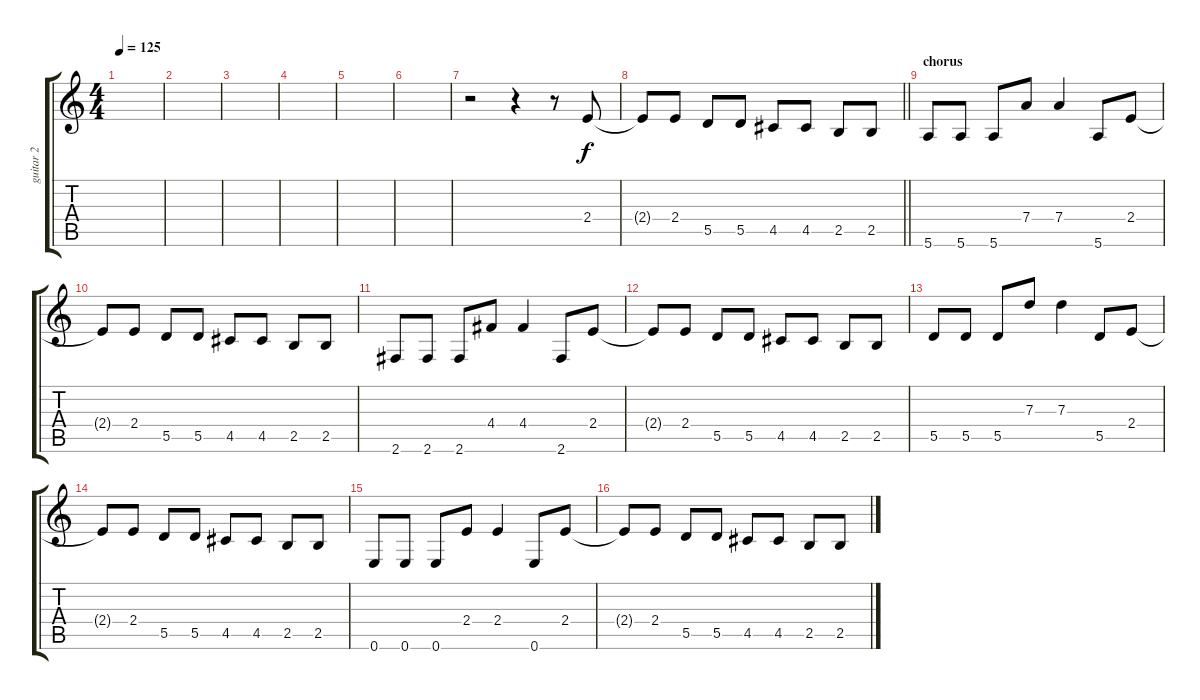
\track ("guitar 2" "guitar 2") {instrument electricguitarclean}
\staff {score tabs}
\tuning (E4 B3 G3 D3 A2 E2) {hide}
\ts (4 4)
\tempo 125
\clef g2
\ks c
|
|
|
|
|
|
r.2 r.4 r.8 2.4.8 |
\barLineRight lightlight
2.4{t}.8 2.4.8 5.5.8 5.5.8 4.5.8 4.5.8 2.5.8 2.5.8 |
\section ("" "chorus")
5.6.8 5.6.8 5.6.8 7.4.8 7.4.4 5.6.8 2.4.8 |
2.4{t}.8 2.4.8 5.5.8 5.5.8 4.5.8 4.5.8 2.5.8 2.5.8 |
2.6.8 2.6.8 2.6.8 4.4.8 4.4.4 2.6.8 2.4.8 |
2.4{t}.8 2.4.8 5.5.8 5.5.8 4.5.8 4.5.8 2.5.8 2.5.8 |
5.5.8 5.5.8 5.5.8 7.3.8 7.3.4 5.5.8 2.4.8 |
2.4{t}.8 2.4.8 5.5.8 5.5.8 4.5.8 4.5.8 2.5.8 2.5.8 |
0.6.8 0.6.8 0.6.8 2.4.8 2.4.4 0.6.8 2.4.8 |
2.4{t}.8 2.4.8 5.5.8 5.5.8 4.5.8 4.5.8 2.5.8 2.5.8
